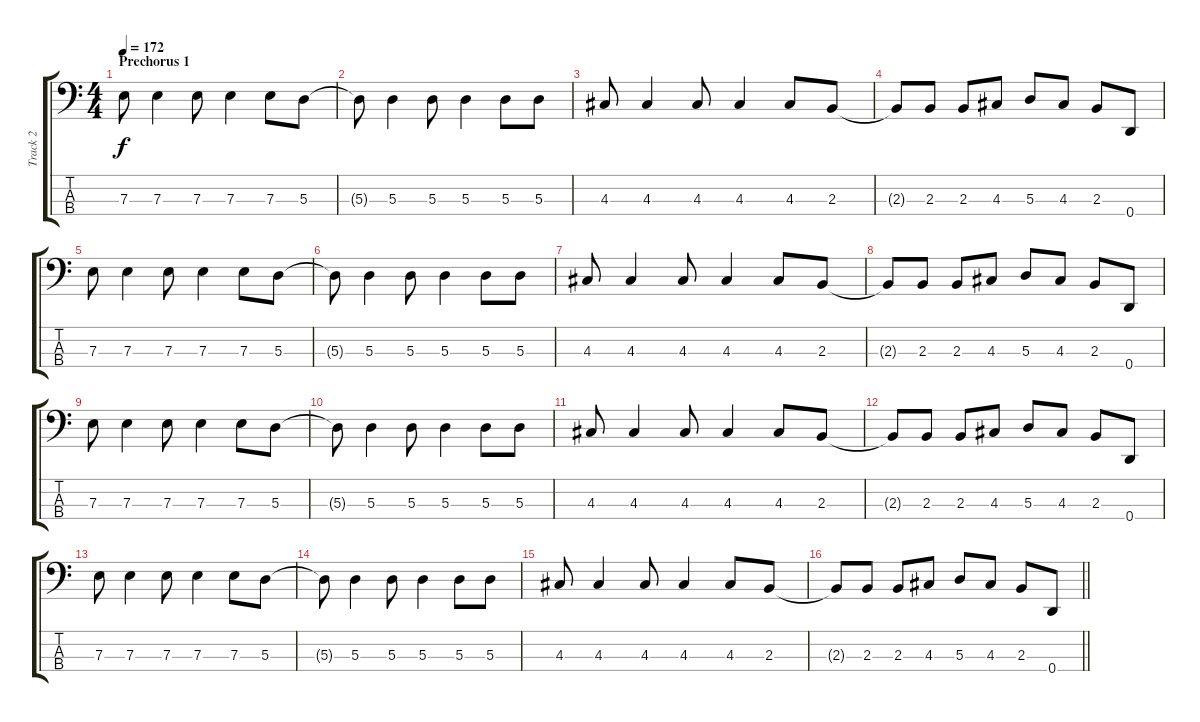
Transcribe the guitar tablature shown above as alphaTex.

\track ("Track 2" "Track 2") {instrument electricbasspick}
\staff {score tabs}
\tuning (G2 D2 A1 D1) {hide}
\ts (4 4)
\section ("" "Prechorus 1")
\tempo 172
\clef f4
\ks c
7.3.8{dy f} 7.3.4 7.3.8 7.3.4 7.3.8 5.3.8 |
5.3{t}.8 5.3.4 5.3.8 5.3.4 5.3.8 5.3.8 |
4.3.8 4.3.4 4.3.8 4.3.4 4.3.8 2.3.8 |
2.3{t}.8 2.3.8 2.3.8 4.3.8 5.3.8 4.3.8 2.3.8 0.4.8 |
7.3.8 7.3.4 7.3.8 7.3.4 7.3.8 5.3.8 |
5.3{t}.8 5.3.4 5.3.8 5.3.4 5.3.8 5.3.8 |
4.3.8 4.3.4 4.3.8 4.3.4 4.3.8 2.3.8 |
2.3{t}.8 2.3.8 2.3.8 4.3.8 5.3.8 4.3.8 2.3.8 0.4.8 |
7.3.8 7.3.4 7.3.8 7.3.4 7.3.8 5.3.8 |
5.3{t}.8 5.3.4 5.3.8 5.3.4 5.3.8 5.3.8 |
4.3.8 4.3.4 4.3.8 4.3.4 4.3.8 2.3.8 |
2.3{t}.8 2.3.8 2.3.8 4.3.8 5.3.8 4.3.8 2.3.8 0.4.8 |
7.3.8 7.3.4 7.3.8 7.3.4 7.3.8 5.3.8 |
5.3{t}.8 5.3.4 5.3.8 5.3.4 5.3.8 5.3.8 |
4.3.8 4.3.4 4.3.8 4.3.4 4.3.8 2.3.8 |
\barLineRight lightlight
2.3{t}.8 2.3.8 2.3.8 4.3.8 5.3.8 4.3.8 2.3.8 0.4.8
